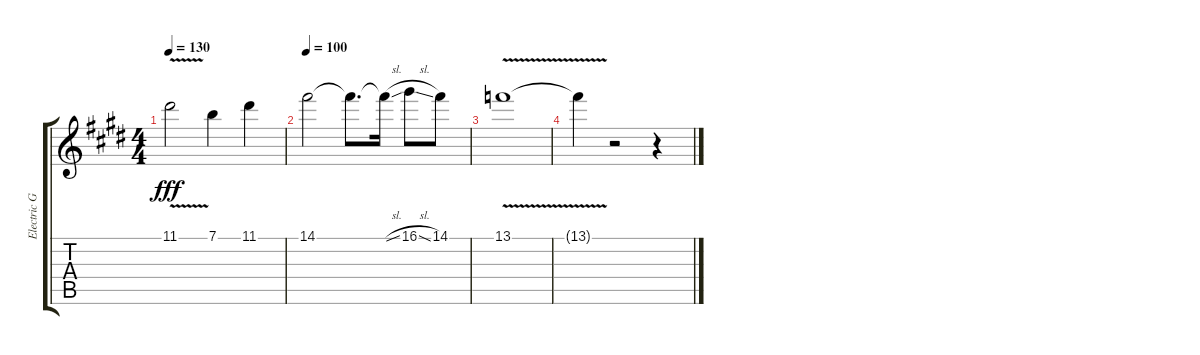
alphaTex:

\track ("Electric Guitar (Clean) + Solo" "Electric G") {instrument distortionguitar}
\staff {score tabs}
\tuning (E4 B3 G3 D3 A2 E2) {hide}
\ts (4 4)
\tempo 130
\clef g2
\ks e
11.1{v}.2{dy fff} 7.1.4 11.1.4 |
\tempo 100
14.1.2 14.1{t}.8{d} 14.1{sl t}.16 16.1{sl}.8 14.1.8 |
13.1{v}.1 |
13.1{t}.4 r.2 r.4
